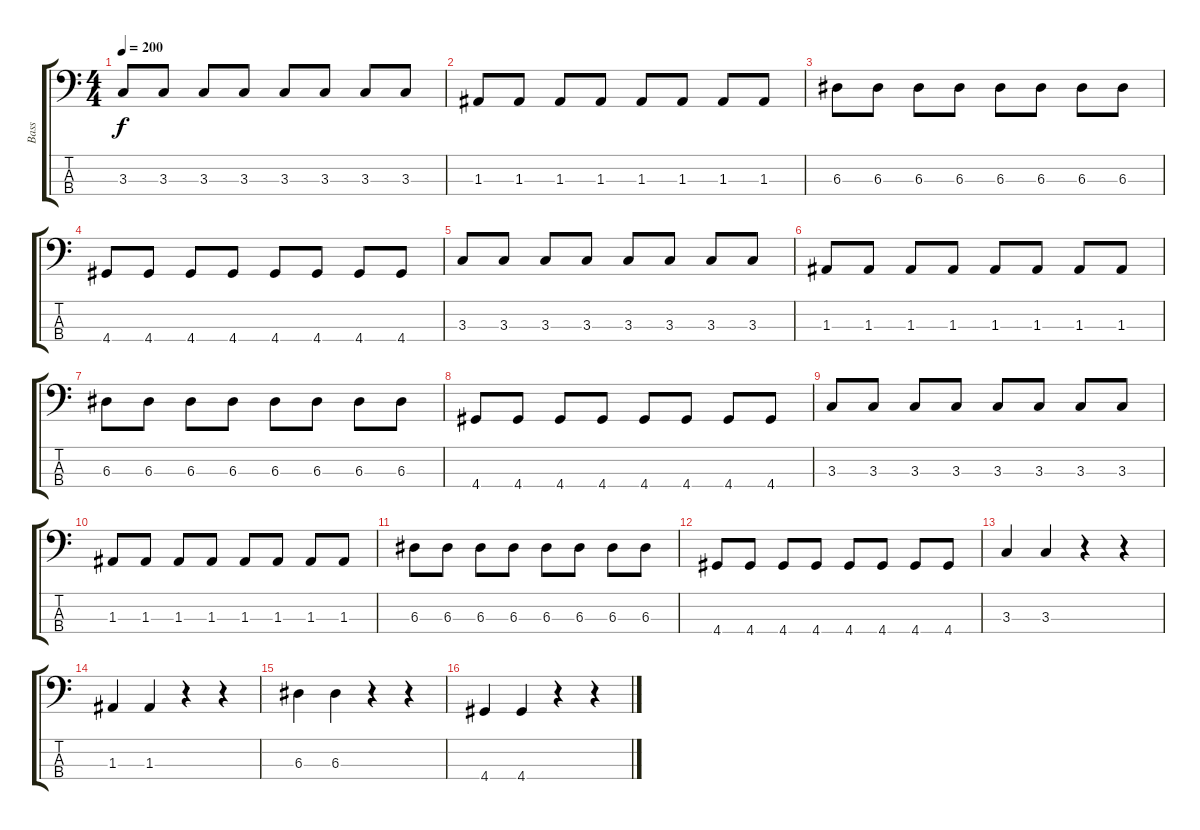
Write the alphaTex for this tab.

\track ("Bass" "Bass") {instrument electricbasspick}
\staff {score tabs}
\tuning (G2 D2 A1 E1) {hide}
\ts (4 4)
\tempo 200
\clef f4
\ks c
3.3.8{dy f} 3.3.8 3.3.8 3.3.8 3.3.8 3.3.8 3.3.8 3.3.8 |
1.3.8 1.3.8 1.3.8 1.3.8 1.3.8 1.3.8 1.3.8 1.3.8 |
6.3.8 6.3.8 6.3.8 6.3.8 6.3.8 6.3.8 6.3.8 6.3.8 |
4.4.8 4.4.8 4.4.8 4.4.8 4.4.8 4.4.8 4.4.8 4.4.8 |
3.3.8 3.3.8 3.3.8 3.3.8 3.3.8 3.3.8 3.3.8 3.3.8 |
1.3.8 1.3.8 1.3.8 1.3.8 1.3.8 1.3.8 1.3.8 1.3.8 |
6.3.8 6.3.8 6.3.8 6.3.8 6.3.8 6.3.8 6.3.8 6.3.8 |
4.4.8 4.4.8 4.4.8 4.4.8 4.4.8 4.4.8 4.4.8 4.4.8 |
3.3.8 3.3.8 3.3.8 3.3.8 3.3.8 3.3.8 3.3.8 3.3.8 |
1.3.8 1.3.8 1.3.8 1.3.8 1.3.8 1.3.8 1.3.8 1.3.8 |
6.3.8 6.3.8 6.3.8 6.3.8 6.3.8 6.3.8 6.3.8 6.3.8 |
4.4.8 4.4.8 4.4.8 4.4.8 4.4.8 4.4.8 4.4.8 4.4.8 |
3.3.4 3.3.4 r.4 r.4 |
1.3.4 1.3.4 r.4 r.4 |
6.3.4 6.3.4 r.4 r.4 |
4.4.4 4.4.4 r.4 r.4
